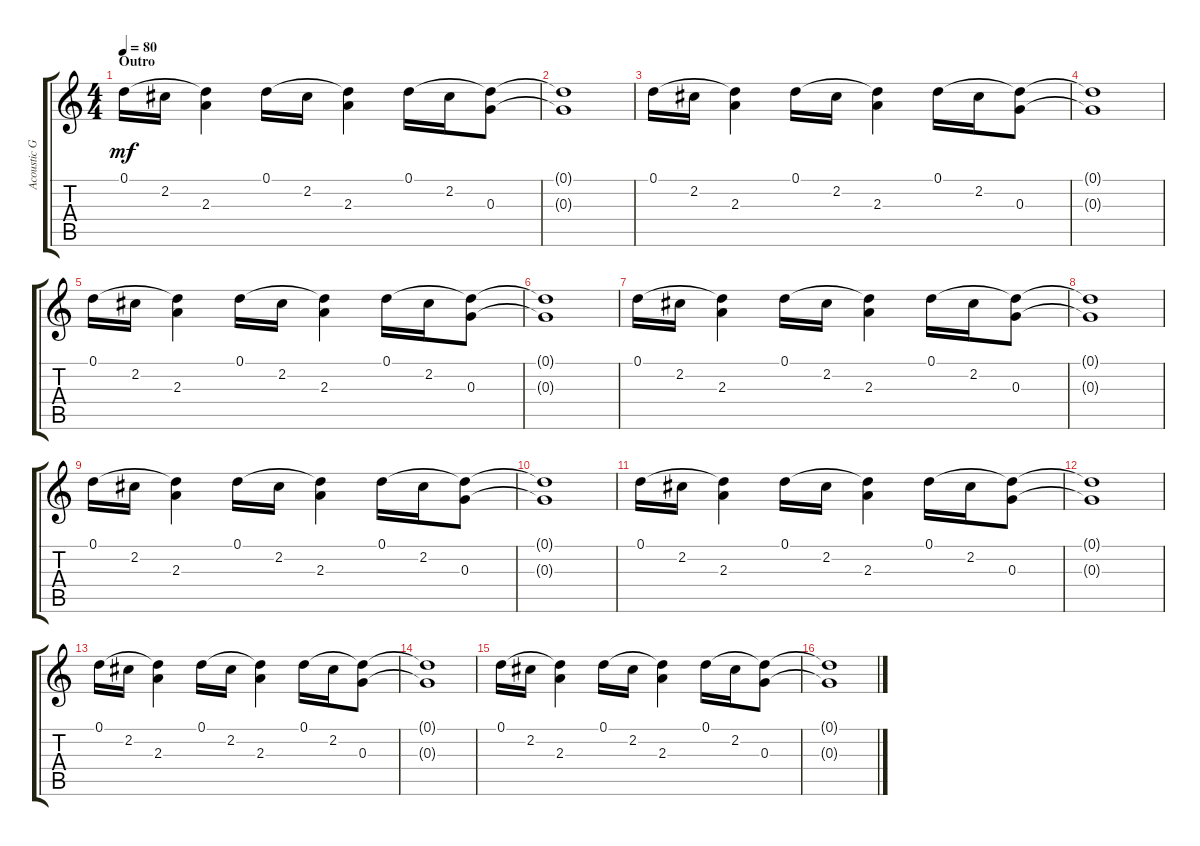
\track ("Acoustic Guitar 1 - Open G" "Acoustic G") {instrument acousticguitarsteel}
\staff {score tabs}
\tuning (D4 B3 G3 D3 G2 D2) {hide}
\ts (4 4)
\section ("" "Outro")
\tempo 80
\clef g2
\ks c
0.1.16{dy mf} 2.2.16 (0.1{t} 2.3).4 0.1.16 2.2.16 (0.1{t} 2.3).4 0.1.16 2.2.16 (0.1{t} 0.3).8 |
(0.1{t} 0.3{t}).1 |
0.1.16 2.2.16 (0.1{t} 2.3).4 0.1.16 2.2.16 (0.1{t} 2.3).4 0.1.16 2.2.16 (0.1{t} 0.3).8 |
(0.1{t} 0.3{t}).1 |
0.1.16 2.2.16 (0.1{t} 2.3).4 0.1.16 2.2.16 (0.1{t} 2.3).4 0.1.16 2.2.16 (0.1{t} 0.3).8 |
(0.1{t} 0.3{t}).1 |
0.1.16 2.2.16 (0.1{t} 2.3).4 0.1.16 2.2.16 (0.1{t} 2.3).4 0.1.16 2.2.16 (0.1{t} 0.3).8 |
(0.1{t} 0.3{t}).1 |
0.1.16 2.2.16 (0.1{t} 2.3).4 0.1.16 2.2.16 (0.1{t} 2.3).4 0.1.16 2.2.16 (0.1{t} 0.3).8 |
(0.1{t} 0.3{t}).1 |
0.1.16 2.2.16 (0.1{t} 2.3).4 0.1.16 2.2.16 (0.1{t} 2.3).4 0.1.16 2.2.16 (0.1{t} 0.3).8 |
(0.1{t} 0.3{t}).1 |
0.1.16 2.2.16 (0.1{t} 2.3).4 0.1.16 2.2.16 (0.1{t} 2.3).4 0.1.16 2.2.16 (0.1{t} 0.3).8 |
(0.1{t} 0.3{t}).1 |
0.1.16 2.2.16 (0.1{t} 2.3).4 0.1.16 2.2.16 (0.1{t} 2.3).4 0.1.16 2.2.16 (0.1{t} 0.3).8 |
(0.1{t} 0.3{t}).1
